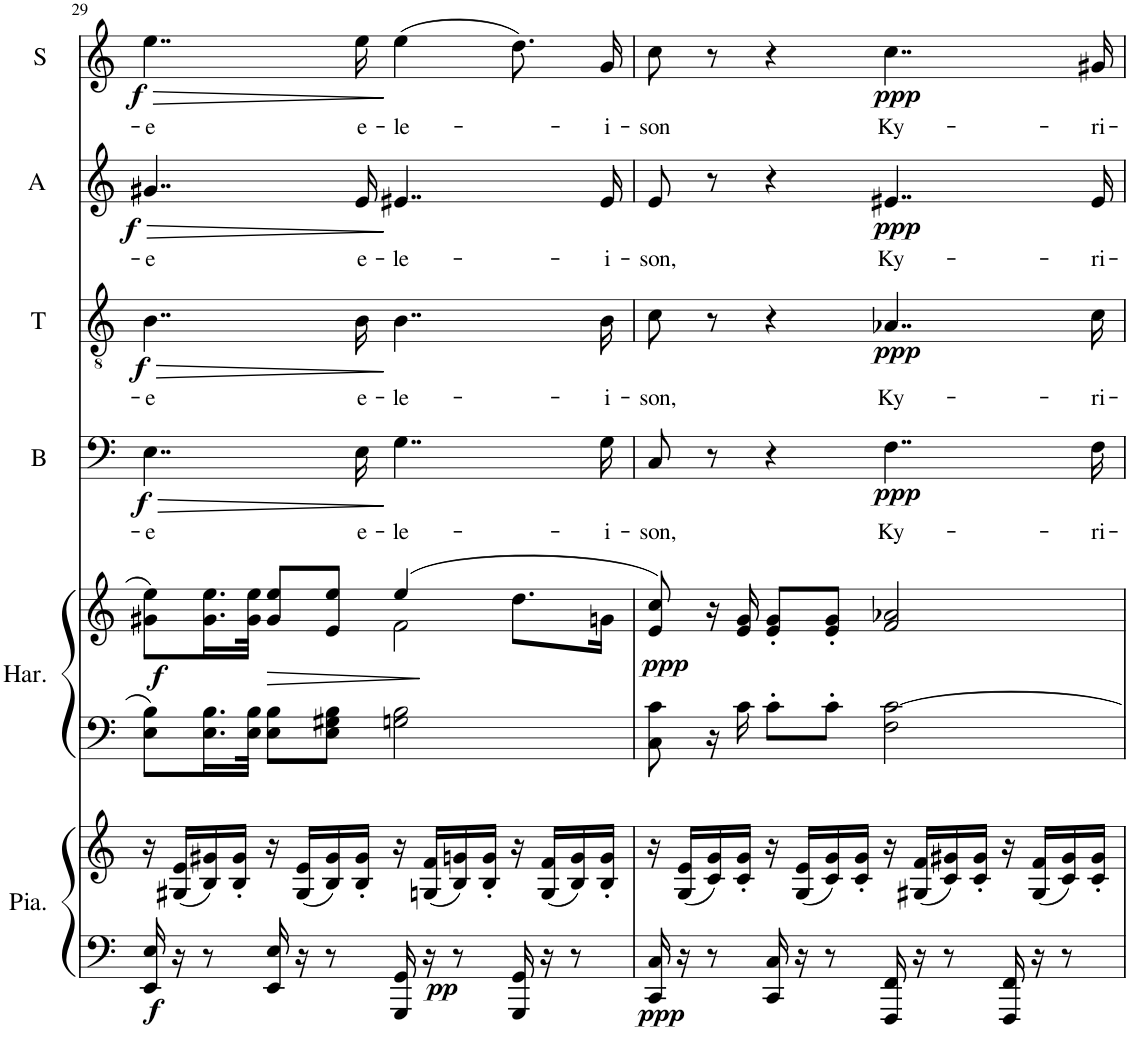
**kern	**kern	**dynam	**kern	**kern	**dynam	**kern	**text	**dynam	**kern	**text	**dynam	**kern	**text	**dynam	**kern	**text	**dynam
*part6	*part6	*part6	*part5	*part5	*part5	*part4	*part4	*part4	*part3	*part3	*part3	*part2	*part2	*part2	*part1	*part1	*part1
*staff8	*staff7	*staff7/8	*staff6	*staff5	*staff5/6	*staff4	*staff4	*staff4	*staff3	*staff3	*staff3	*staff2	*staff2	*staff2	*staff1	*staff1	*staff1
*I"Piano	*	*	*I"Harmonium	*	*	*I"B	*	*	*I"T	*	*	*I"A	*	*	*I"S	*	*
*I'Pia.	*	*	*I'Har.	*	*	*I'B	*	*	*I'T	*	*	*I'A	*	*	*I'S	*	*
!!LO:PB:g=z
*clefF4	*clefG2	*	*clefF4	*clefG2	*	*clefF4	*	*	*clefGv2	*	*	*clefG2	*	*	*clefG2	*	*
*k[]	*k[]	*	*k[]	*k[]	*	*k[]	*	*	*k[]	*	*	*k[]	*	*	*k[]	*	*
*M4/4	*M4/4	*	*M4/4	*M4/4	*	*M4/4	*	*	*M4/4	*	*	*M4/4	*	*	*M4/4	*	*
=29	=29	=29	=29	=29	=29	=29	=29	=29	=29	=29	=29	=29	=29	=29	=29	=29	=29
!LO:N:n=1:head=solid	!	!	!	!	!	!	!	!	!	!	!	!	!	!	!	!	!
!LO:N:n=2:head=solid	!	!LO:DY:b=2	!	!	!LO:DY:b	!	!LO:LY:b	!LO:HP:b	!	!LO:LY:b	!LO:HP:b	!	!LO:LY:b	!LO:HP:b	!	!LO:LY:b	!LO:HP:b
*	*	*	*	*^	*	*	*	*	*	*	*	*	*	*	*	*	*
!	!	!	!	!	!	!	!	!	!LO:DY:n=1:b	!	!	!LO:DY:n=1:b	!	!	!LO:DY:n=1:b	!	!	!LO:DY:n=1:b
16EE/ 16E/	16r	f	8E\ 8B\L	8g#X\ 8ee\L	2ryy	f	4..E\	-e	> f	4..B\	-e	> f	4..g#X/	-e	> f	4..ee\	-e	> f
!	!LO:N:n=1:head=solid	!	!	!	!	!	!	!	!	!	!	!	!	!	!	!	!	!
!	!LO:N:n=2:head=solid	!	!	!	!	!	!	!	!	!	!	!	!	!	!	!	!	!
16r	(16G#X/ 16e/LL	.	.	.	.	.	.	.	.	.	.	.	.	.	.	.	.	.
!	!LO:N:n=1:head=solid	!	!	!	!	!	!	!	!	!	!	!	!	!	!	!	!	!
!	!LO:N:n=2:head=solid	!	!	!	!	!	!	!	!	!	!	!	!	!	!	!	!	!
8r	16B/ 16g#X/)	.	16.E\ 16.B\L	16.g#\ 16.ee\L	.	.	.	.	.	.	.	.	.	.	.	.	.	.
!	!LO:N:n=1:head=solid	!	!	!	!	!	!	!	!	!	!	!	!	!	!	!	!	!
!	!LO:N:n=2:head=solid	!	!	!	!	!	!	!	!	!	!	!	!	!	!	!	!	!
.	16B/' 16g#/'JJ	.	.	.	.	.	.	.	.	.	.	.	.	.	.	.	.	.
.	.	.	32E\ 32B\JJk	32g#\ 32ee\JJk	.	.	.	.	.	.	.	.	.	.	.	.	.	.
!LO:N:n=1:head=solid	!	!	!	!	!	!	!	!	!	!	!	!	!	!	!	!	!	!
!LO:N:n=2:head=solid	!	!	!	!	!	!	!	!	!	!	!	!	!	!	!	!	!	!
16EE/ 16E/	16r	.	8E\ 8B\L	8g#/ 8ee/L	.	.	.	.	.	.	.	.	.	.	.	.	.	.
!	!LO:N:n=1:head=solid	!	!	!	!	!	!	!	!	!	!	!	!	!	!	!	!	!
!	!LO:N:n=2:head=solid	!	!	!	!	!	!	!	!	!	!	!	!	!	!	!	!	!
16r	(16G#/ 16e/LL	.	.	.	.	.	.	.	.	.	.	.	.	.	.	.	.	.
!	!LO:N:n=1:head=solid	!	!	!	!	!	!	!	!	!	!	!	!	!	!	!	!	!
!	!LO:N:n=2:head=solid	!	!	!	!	!	!	!	!	!	!	!	!	!	!	!	!	!
8r	16B/ 16g#/)	.	8E\ 8G#X\ 8B\J	8e/ 8ee/J	.	.	.	.	.	.	.	.	.	.	.	.	.	.
!	!LO:N:n=1:head=solid	!	!	!	!	!	!	!	!	!	!	!	!	!	!	!	!	!
!	!LO:N:n=2:head=solid	!	!	!	!	!	!	!LO:LY:b	!	!	!LO:LY:b	!	!	!LO:LY:b	!	!	!LO:LY:b	!
.	16B/' 16g#/'JJ	.	.	.	.	.	16E\	e-	.	16B\	e-	.	16e/	e-	.	16ee\	e-	.
!LO:N:n=1:head=solid	!	!	!	!	!	!	!	!	!	!	!	!	!	!	!	!	!	!
!LO:N:n=2:head=solid	!	!	!	!	!	!	!	!LO:LY:b	!	!	!LO:LY:b	!	!	!LO:LY:b	!	!	!LO:LY:b	!
16GGG/ 16GG/	16r	.	2Gn\ 2B\	(4ee/	2f\	.	4..G\	-le-	]	4..B\	-le-	]	4..e#X/	-le-	]	(4ee\	-le-	]
!	!LO:N:n=1:head=solid	!	!	!	!	!	!	!	!	!	!	!	!	!	!	!	!	!
!	!LO:N:n=2:head=solid	!LO:DY:b=2	!	!	!	!	!	!	!	!	!	!	!	!	!	!	!	!
16r	(16Gn/ 16f/LL	pp	.	.	.	.	.	.	.	.	.	.	.	.	.	.	.	.
!	!LO:N:n=1:head=solid	!	!	!	!	!	!	!	!	!	!	!	!	!	!	!	!	!
!	!LO:N:n=2:head=solid	!	!	!	!	!	!	!	!	!	!	!	!	!	!	!	!	!
8r	16B/ 16gn/)	.	.	.	.	.	.	.	.	.	.	.	.	.	.	.	.	.
!	!LO:N:n=1:head=solid	!	!	!	!	!	!	!	!	!	!	!	!	!	!	!	!	!
!	!LO:N:n=2:head=solid	!	!	!	!	!	!	!	!	!	!	!	!	!	!	!	!	!
.	16B/' 16g/'JJ	.	.	.	.	.	.	.	.	.	.	.	.	.	.	.	.	.
!LO:N:n=1:head=solid	!	!	!	!	!	!	!	!	!	!	!	!	!	!	!	!	!	!
!LO:N:n=2:head=solid	!	!	!	!	!	!	!	!	!	!	!	!	!	!	!	!	!	!
16GGG/ 16GG/	16r	.	.	8.dd\L	.	.	.	.	.	.	.	.	.	.	.	8.dd\L)	.	.
!	!LO:N:n=1:head=solid	!	!	!	!	!	!	!	!	!	!	!	!	!	!	!	!	!
!	!LO:N:n=2:head=solid	!	!	!	!	!	!	!	!	!	!	!	!	!	!	!	!	!
16r	(16G/ 16f/LL	.	.	.	.	.	.	.	.	.	.	.	.	.	.	.	.	.
!	!LO:N:n=1:head=solid	!	!	!	!	!	!	!	!	!	!	!	!	!	!	!	!	!
!	!LO:N:n=2:head=solid	!	!	!	!	!	!	!	!	!	!	!	!	!	!	!	!	!
8r	16B/ 16g/)	.	.	.	.	.	.	.	.	.	.	.	.	.	.	.	.	.
!	!LO:N:n=1:head=solid	!	!	!	!	!	!	!	!	!	!	!	!	!	!	!	!	!
!	!LO:N:n=2:head=solid	!	!	!	!	!	!	!LO:LY:b	!	!	!LO:LY:b	!	!	!LO:LY:b	!	!	!LO:LY:b	!
.	16B/' 16g/'JJ	.	.	16gn\Jk	.	.	16G\	-i-	.	16B\	-i-	.	16e#/	-i-	.	16g\Jk	-i-	.
*	*	*	*	*v	*v	*	*	*	*	*	*	*	*	*	*	*	*	*
=30	=30	=30	=30	=30	=30	=30	=30	=30	=30	=30	=30	=30	=30	=30	=30	=30	=30
!LO:N:n=1:head=solid	!	!	!	!	!	!	!	!	!	!	!	!	!	!	!	!	!
!LO:N:n=2:head=solid	!	!LO:DY:b=2	!	!	!LO:DY:b	!	!LO:LY:b	!	!	!LO:LY:b	!	!	!LO:LY:b	!	!	!LO:LY:b	!
16CC/ 16C/	16r	ppp	8C\ 8c\	8e/ 8cc/)	ppp	8C/	-son,	.	8c\	-son,	.	8e/	-son,	.	8cc\	-son	.
!	!LO:N:n=1:head=solid	!	!	!	!	!	!	!	!	!	!	!	!	!	!	!	!
!	!LO:N:n=2:head=solid	!	!	!	!	!	!	!	!	!	!	!	!	!	!	!	!
16r	(16G/ 16e/LL	.	.	.	.	.	.	.	.	.	.	.	.	.	.	.	.
!	!LO:N:n=1:head=solid	!	!	!	!	!	!	!	!	!	!	!	!	!	!	!	!
!	!LO:N:n=2:head=solid	!	!	!	!	!	!	!	!	!	!	!	!	!	!	!	!
8r	16c/ 16g/)	.	16r	16r	.	8r	.	.	8r	.	.	8r	.	.	8r	.	.
!	!LO:N:n=1:head=solid	!	!	!	!	!	!	!	!	!	!	!	!	!	!	!	!
!	!LO:N:n=2:head=solid	!	!	!	!	!	!	!	!	!	!	!	!	!	!	!	!
.	16c/' 16g/'JJ	.	16c\	16e/ 16g/	.	.	.	.	.	.	.	.	.	.	.	.	.
!LO:N:n=1:head=solid	!	!	!	!	!	!	!	!	!	!	!	!	!	!	!	!	!
!LO:N:n=2:head=solid	!	!	!	!	!	!	!	!	!	!	!	!	!	!	!	!	!
16CC/ 16C/	16r	.	8c'\L	8e/' 8g/'L	.	4r	.	.	4r	.	.	4r	.	.	4r	.	.
!	!LO:N:n=1:head=solid	!	!	!	!	!	!	!	!	!	!	!	!	!	!	!	!
!	!LO:N:n=2:head=solid	!	!	!	!	!	!	!	!	!	!	!	!	!	!	!	!
16r	(16G/ 16e/LL	.	.	.	.	.	.	.	.	.	.	.	.	.	.	.	.
!	!LO:N:n=1:head=solid	!	!	!	!	!	!	!	!	!	!	!	!	!	!	!	!
!	!LO:N:n=2:head=solid	!	!	!	!	!	!	!	!	!	!	!	!	!	!	!	!
8r	16c/ 16g/)	.	8c'\J	8e/' 8g/'J	.	.	.	.	.	.	.	.	.	.	.	.	.
!	!LO:N:n=1:head=solid	!	!	!	!	!	!	!	!	!	!	!	!	!	!	!	!
!	!LO:N:n=2:head=solid	!	!	!	!	!	!	!	!	!	!	!	!	!	!	!	!
.	16c/' 16g/'JJ	.	.	.	.	.	.	.	.	.	.	.	.	.	.	.	.
!LO:N:n=1:head=solid	!	!	!	!	!	!	!	!	!	!	!	!	!	!	!	!	!
!LO:N:n=2:head=solid	!	!	!	!	!	!	!LO:LY:b	!LO:DY:b	!	!LO:LY:b	!LO:DY:b	!	!LO:LY:b	!LO:DY:b	!	!LO:LY:b	!LO:DY:b
16FFF/ 16FF/	16r	.	2F\ [2c\	2f/ 2a-X/	.	4..F\	Ky-	ppp	4..A-X/	Ky-	ppp	4..e#X/	Ky-	ppp	4..cc\	Ky-	ppp
!	!LO:N:n=1:head=solid	!	!	!	!	!	!	!	!	!	!	!	!	!	!	!	!
!	!LO:N:n=2:head=solid	!	!	!	!	!	!	!	!	!	!	!	!	!	!	!	!
16r	(16G#X/ 16f/LL	.	.	.	.	.	.	.	.	.	.	.	.	.	.	.	.
!	!LO:N:n=1:head=solid	!	!	!	!	!	!	!	!	!	!	!	!	!	!	!	!
!	!LO:N:n=2:head=solid	!	!	!	!	!	!	!	!	!	!	!	!	!	!	!	!
8r	16c/ 16g#X/)	.	.	.	.	.	.	.	.	.	.	.	.	.	.	.	.
!	!LO:N:n=1:head=solid	!	!	!	!	!	!	!	!	!	!	!	!	!	!	!	!
!	!LO:N:n=2:head=solid	!	!	!	!	!	!	!	!	!	!	!	!	!	!	!	!
.	16c/' 16g#/'JJ	.	.	.	.	.	.	.	.	.	.	.	.	.	.	.	.
!LO:N:n=1:head=solid	!	!	!	!	!	!	!	!	!	!	!	!	!	!	!	!	!
!LO:N:n=2:head=solid	!	!	!	!	!	!	!	!	!	!	!	!	!	!	!	!	!
16FFF/ 16FF/	16r	.	.	.	.	.	.	.	.	.	.	.	.	.	.	.	.
!	!LO:N:n=1:head=solid	!	!	!	!	!	!	!	!	!	!	!	!	!	!	!	!
!	!LO:N:n=2:head=solid	!	!	!	!	!	!	!	!	!	!	!	!	!	!	!	!
16r	(16G#/ 16f/LL	.	.	.	.	.	.	.	.	.	.	.	.	.	.	.	.
!	!LO:N:n=1:head=solid	!	!	!	!	!	!	!	!	!	!	!	!	!	!	!	!
!	!LO:N:n=2:head=solid	!	!	!	!	!	!	!	!	!	!	!	!	!	!	!	!
8r	16c/ 16g#/)	.	.	.	.	.	.	.	.	.	.	.	.	.	.	.	.
!	!LO:N:n=1:head=solid	!	!	!	!	!	!	!	!	!	!	!	!	!	!	!	!
!	!LO:N:n=2:head=solid	!	!	!	!	!	!LO:LY:b	!	!	!LO:LY:b	!	!	!LO:LY:b	!	!	!LO:LY:b	!
.	16c/' 16g#/'JJ	.	.	.	.	16F\	-ri-	.	16c\	-ri-	.	16e#/	-ri-	.	16g#X/	-ri-	.
=	=	=	=	=	=	=	=	=	=	=	=	=	=	=	=	=	=
*-	*-	*-	*-	*-	*-	*-	*-	*-	*-	*-	*-	*-	*-	*-	*-	*-	*-
